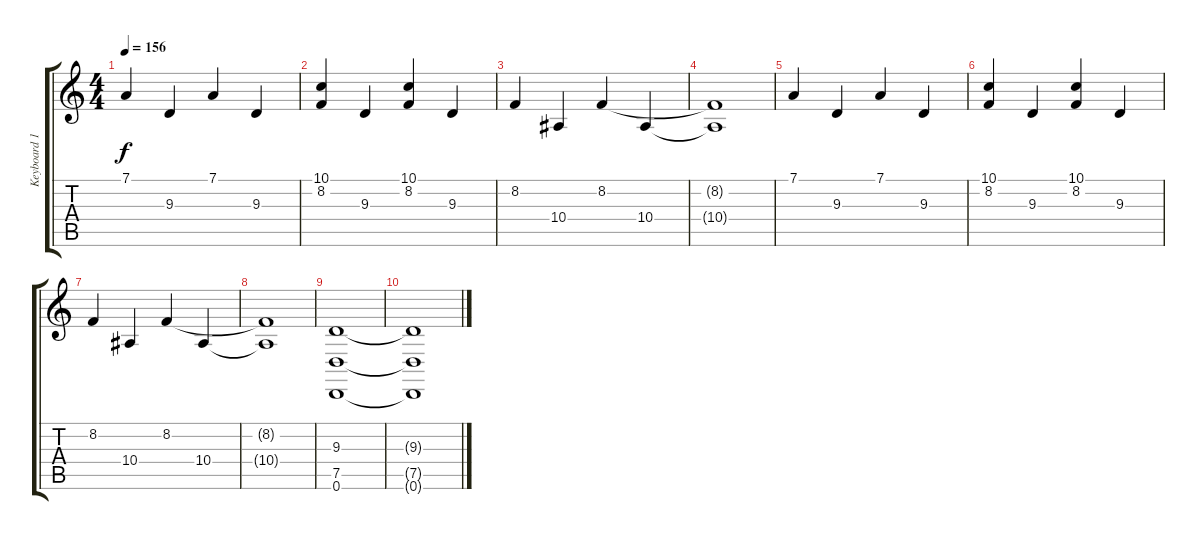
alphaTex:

\track ("Keyboard 1/Tuomas" "Keyboard 1") {instrument musicbox}
\staff {score tabs}
\tuning (D4 A3 F3 C3 G2 D2) {hide}
\ts (4 4)
\tempo 156
\clef g2
\ks c
7.1.4{dy f} 9.3.4 7.1.4 9.3.4 |
(10.1 8.2).4 9.3.4 (10.1 8.2).4 9.3.4 |
8.2.4 10.4.4 8.2.4 10.4.4 |
(8.2{t} 10.4{t}).1 |
7.1.4 9.3.4 7.1.4 9.3.4 |
(10.1 8.2).4 9.3.4 (10.1 8.2).4 9.3.4 |
8.2.4 10.4.4 8.2.4 10.4.4 |
(8.2{t} 10.4{t}).1 |
(9.3 7.5 0.6).1 |
(9.3{t} 7.5{t} 0.6{t}).1
